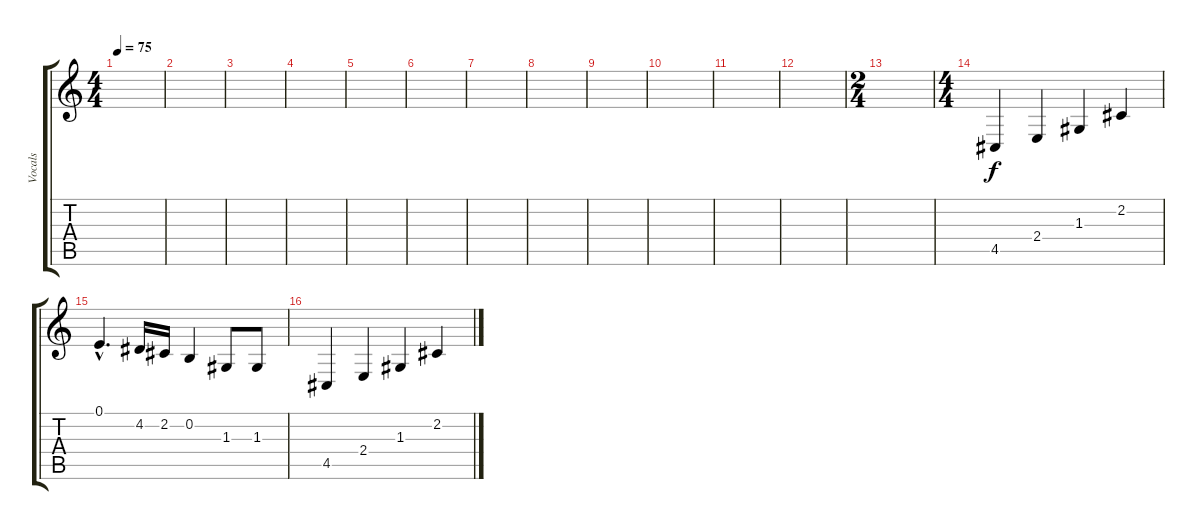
\track ("Vocals" "Vocals") {instrument lead6voice}
\staff {score tabs}
\tuning (E4 B3 G3 D3 A2 E2) {hide}
\ts (4 4)
\tempo 75
\clef g2
\ks c
|
|
|
|
|
|
|
|
|
|
|
|
\ts (2 4)
|
\ts (4 4)
4.5.4 2.4.4 1.3.4 2.2.4 |
0.1{hac}.4{d} 4.2.16 2.2.16 0.2.4 1.3.8 1.3.8 |
4.5.4 2.4.4 1.3.4 2.2.4
